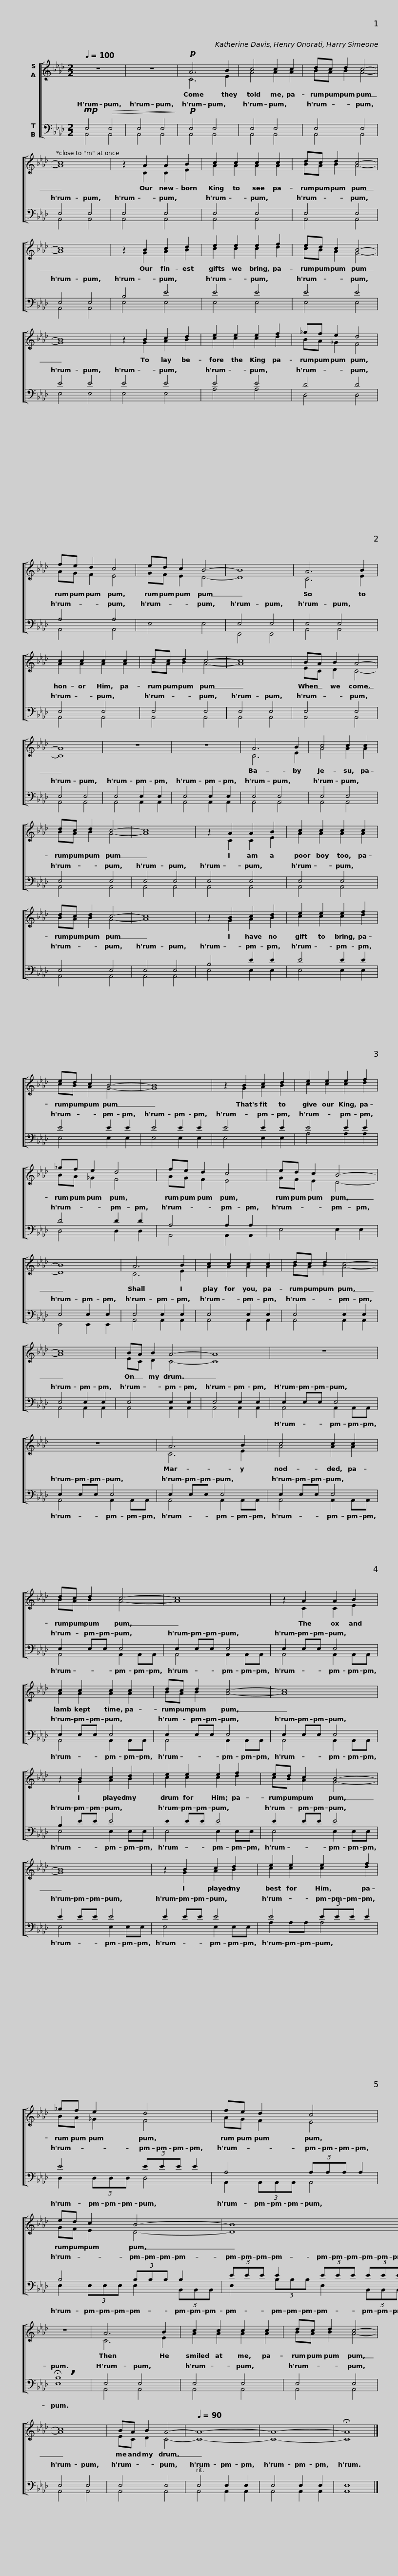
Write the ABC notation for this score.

X:1
%%score [ ( 1 2 ) ( 3 4 ) ]
L:1/8
Q:1/4=100
M:2/2
I:linebreak $
K:Ab
V:1 treble
V:2 treble
V:3 bass
V:4 bass
V:1
 z8 | z8 |!p! A6 B2 | c4 c2 c2 |$ dc d2 c4- | %5
 c8 | z2 A2 A2 B2 | c2 c2 c2 c2 | dc d2 c4- |$ c8 | %10
 z2 B2 c2 d2 | e2 e2 e2 f2 | ed c2 B4- | B8 |$ z2 B2 c2 d2 | %15
 e2 e2 e2 f2 |$ _gf e2 d4 | fe d2 c4 | ed c2 B4- | B8 | %20
 A6 B2 |$ c2 c2 c2 c2 | dc d2 c4- | c8 |$ BA B2 A4- | %25
 A8 | z8 | z8 |$ A6 B2 | c4 c2 c2 | %30
 dc d2 c4- | c8 |$ z2 A2 A2 B2 | c2 c2 c2 c2 | dc d2 c4- | %35
 c8 |$ z2 B2 c2 d2 | e2 e2 e2 f2 | ed c2 B4- | B8 | %40
 z2 B2 c2 d2 |$ e2 e2 e2 f2 | _gf e2 d4 | fe d2 c4 | ed c2 B4- |$ %45
 B8 | A6 B2 | c2 c2 c2 c2 | dc d2 c4- | c8 |$ %50
 BA B2 A4- | A8 | z8 |$ z8 | A6 B2 | %55
 c4 c2 c2 |$ dc d2 c4- | c8 | z2 A2 A2 B2 |$ c2 c2 c2 c2 | %60
 dc d2 c4- | c8 |$ z2 B2 c2 d2 | e2 e2 e2 f2 | ed c2 B4- |$ %65
 B8 | z2 B2 c2 d2 | e2 e2 e2 f2 |$ _gf e2 d4 | fe d2 c4 |$ %70
 ed c2 B4- |$ B8 | z8 |$ A6 B2 | c2 c2 c2 c2 | %75
 dc d2 c4- | c8 |$ BA B2 A4- |[Q:1/4=90] A8- | A8- | %80
 !fermata!A8 |] %81
V:2
 x8 | x8 | C6 E2 | A4 A2 A2 |$ BA B2 A4- | %5
 A8 | x2 C2 C2 E2 | A2 A2 A2 A2 | BA B2 A4- |$ A8 | %10
 x2 G2 A2 B2 | c2 c2 c2 d2 | cB A2 G4- | G8 |$ x2 G2 A2 B2 | %15
 c2 c2 c2 d2 |$ BA _G2 F4 | AG F2 E4 | GF E2 D4- | D8 | %20
 C6 E2 |$ A2 A2 A2 A2 | BA B2 A4- | A8 |$ EC D2 C4- | %25
 C8 | x8 | x8 |$ C6 E2 | A4 A2 A2 | %30
 BA B2 A4- | A8 |$ x2 C2 C2 E2 | A2 A2 A2 A2 | BA B2 A4- | %35
 A8 |$ x2 G2 A2 B2 | c2 c2 c2 d2 | cB A2 G4- | G8 | %40
 x2 G2 A2 B2 |$ c2 c2 c2 d2 | BA _G2 F4 | AG F2 E4 | GF E2 D4- |$ %45
 D8 | C6 E2 | A2 A2 A2 A2 | BA B2 A4- | A8 |$ %50
 EC D2 C4- | C8 | x8 |$ x8 | C6 E2 | %55
 A4 A2 A2 |$ BA B2 A4- | A8 | x2 C2 C2 E2 |$ A2 A2 A2 A2 | %60
 BA B2 A4- | A8 |$ x2 G2 A2 B2 | c2 c2 c2 d2 | cB A2 G4- |$ %65
 G8 | x2 G2 A2 B2 | c2 c2 c2 d2 |$ BA _G2 F4 | AG F2 E4 |$ %70
 GF E2 D4- |$ D8 | x8 |$ C6 E2 | A2 A2 A2 A2 | %75
 BA B2 A4- | A8 |$ EC D2 C4- | C8- | C8- | %80
 C8 |] %81
V:3
!mp! E,4!>(! E,4 | E,4 E,4!>)! |!p! E,4 E,4 | E,4 E,4 |$ E,4 E,4 | %5
 E,4 E,4 | E,4 E,4 | E,4 E,4 | E,4 E,4 |$ E,4 E,4 | %10
 B,4 E4 | E4 E4 | E4 E4 | E4 E4 |$ E4 E4 | %15
 E4 E4 |$ D4 D4 | A,4 A,4 | E,4 E,4 | E,4 E,4 | %20
 E,4 E,4 |$ E,4 E,4 | E,4 E,4 | E,4 E,4 |$ E,4 E,4 | %25
 E,4 E,4 | E,4 E,2 E,2 | E,4 E,2 E,2 |$ E,4 E,4 | E,4 E,4 | %30
 E,4 E,4 | E,4 E,4 |$ E,4 E,4 | E,4 E,4 | E,4 E,4 | %35
 E,4 E,4 |$ B,4 E2 E2 | E4 E2 E2 | E4 E2 E2 | E4 E2 E2 | %40
 E4 E2 E2 |$ E4 E2 E2 | D4 D2 D2 | A,4 A,2 A,2 | E,4 E,2 E,2 |$ %45
 E,4 E,2 E,2 | E,4 E,2 E,2 | E,4 E,2 E,2 | E,4 E,2 E,2 | E,4 E,2 E,2 |$ %50
 E,4 E,2 E,2 | E,4 E,2 E,2 | E,2 E,E, E,4 |$ E,2 E,E, E,4 | E,2 E,E, E,4 | %55
 E,2 E,E, E,4 |$ E,2 E,E, E,4 | E,2 E,E, E,4 | E,2 E,E, E,4 |$ E,2 E,E, E,4 | %60
 E,2 E,E, E,4 | E,2 E,E, E,4 |$ B,2 EE E4 | E2 EE E4 | E2 EE E4 |$ %65
 E2 EE E4 | E2 EE E4 | E4 (3EEE E2 |$ E4 (3EEE E2 | A,4 (3A,A,A, A,2 |$ %70
 B,4 (3B,B,B, B,2 |$ (3EEE E2 (3EEE (3EEE | !breath!!fermata!B,8 |$ E,4 E,4 | E,4 E,4 | %75
 E,4 E,4 | E,4 E,4 |$ E,4 E,4 | E,4 E,2 E,2 | E,4 E,2 E,2 | %80
 E,8 |] %81
V:4
 A,,4 A,,4 | A,,4 A,,4 | A,,4 A,,4 | A,,4 A,,4 |$ A,,4 A,,4 | %5
 A,,4 A,,4 | A,,4 A,,4 | A,,4 A,,4 | A,,4 A,,4 |$ A,,4 A,,4 | %10
 E,4 E,4 | E,4 E,4 | E,4 E,4 | E,4 E,4 |$ E,4 E,4 | %15
 A,4 A,4 |$ D,4 D,4 | A,,4 A,,4 | x4 x4 | E,,4 E,,4 | %20
 A,,4 A,,4 |$ A,,4 A,,4 | A,,4 A,,4 | A,,4 A,,4 |$ A,,4 A,,4 | %25
 A,,4 A,,4 | A,,4 A,,2 A,,2 | A,,4 A,,2 A,,2 |$ A,,4 A,,4 | A,,4 A,,4 | %30
 A,,4 A,,4 | A,,4 A,,4 |$ A,,4 A,,4 | A,,4 A,,4 | A,,4 A,,4 | %35
 A,,4 A,,4 |$ E,4 E,2 E,2 | E,4 E,2 E,2 | E,4 E,2 E,2 | E,4 E,2 E,2 | %40
 E,4 E,2 E,2 |$ A,4 A,2 A,2 | D,4 D,2 D,2 | A,,4 A,,2 A,,2 | x4 x2 x2 |$ %45
 E,,4 E,,2 E,,2 | A,,4 A,,2 A,,2 | A,,4 A,,2 A,,2 | A,,4 A,,2 A,,2 | A,,4 A,,2 A,,2 |$ %50
 A,,4 A,,2 A,,2 | A,,4 A,,2 A,,2 | A,,4 A,,2 A,,A,, |$ A,,4 A,,2 A,,A,, | A,,4 A,,2 A,,A,, | %55
 A,,4 A,,2 A,,A,, |$ A,,4 A,,2 A,,A,, | A,,4 A,,2 A,,A,, | A,,4 A,,2 A,,A,, |$ A,,4 A,,2 A,,A,, | %60
 A,,4 A,,2 A,,A,, | A,,4 A,,2 A,,A,, |$ E,4 E,2 E,E, | E,4 E,2 E,E, | E,4 E,2 E,E, |$ %65
 E,4 E,2 E,E, | E,4 E,2 E,E, | A,2 A,A, A,4 |$ D,2 (3D,D,D, D,4 | A,,2 (3A,,A,,A,, A,,4 |$ %70
 E,2 (3E,E,E, E,2 (3B,,B,,B,, |$ E,2 (3B,B,B, E,2 (3B,,B,,B,, | E,8 |$ A,,4 A,,4 | A,,4 A,,4 | %75
 A,,4 A,,4 | A,,4 A,,4 |$ A,,4 A,,4 | A,,4 A,,2 A,,2 | A,,4 A,,2 A,,2 | %80
 A,,8 |] %81
